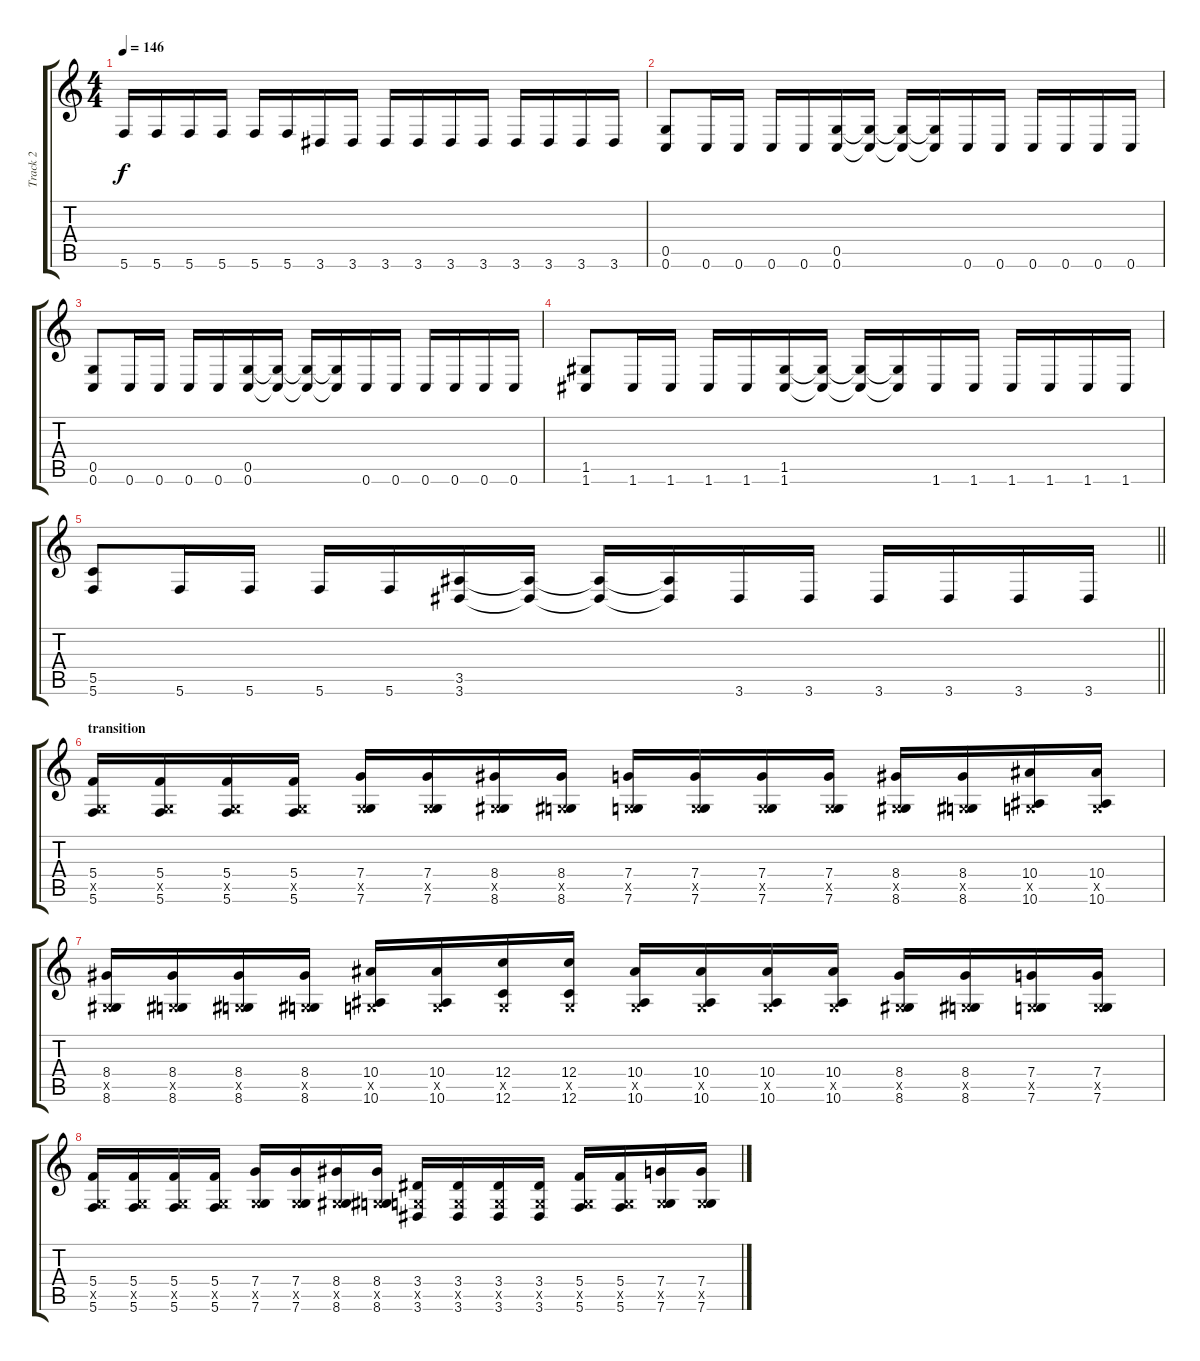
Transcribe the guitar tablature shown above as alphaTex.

\track ("Track 2" "Track 2") {instrument distortionguitar bank 255}
\staff {score tabs}
\tuning (D4 A3 F3 C3 G2 C2) {hide}
\ts (4 4)
\tempo 146
\clef g2
\ks c
5.6.16{dy f} 5.6.16 5.6.16 5.6.16 5.6.16 5.6.16 3.6.16 3.6.16 3.6.16 3.6.16 3.6.16 3.6.16 3.6.16 3.6.16 3.6.16 3.6.16 |
(0.5 0.6).8 0.6.16 0.6.16 0.6.16 0.6.16 (0.5 0.6).16 (0.5{t} 0.6{t}).16 (0.5{t} 0.6{t}).16 (0.5{t} 0.6{t}).16 0.6.16 0.6.16 0.6.16 0.6.16 0.6.16 0.6.16 |
(0.5 0.6).8 0.6.16 0.6.16 0.6.16 0.6.16 (0.5 0.6).16 (0.5{t} 0.6{t}).16 (0.5{t} 0.6{t}).16 (0.5{t} 0.6{t}).16 0.6.16 0.6.16 0.6.16 0.6.16 0.6.16 0.6.16 |
(1.5 1.6).8 1.6.16 1.6.16 1.6.16 1.6.16 (1.5 1.6).16 (1.5{t} 1.6{t}).16 (1.5{t} 1.6{t}).16 (1.5{t} 1.6{t}).16 1.6.16 1.6.16 1.6.16 1.6.16 1.6.16 1.6.16 |
\barLineRight lightlight
(5.5 5.6).8 5.6.16 5.6.16 5.6.16 5.6.16 (3.5 3.6).16 (3.5{t} 3.6{t}).16 (3.5{t} 3.6{t}).16 (3.5{t} 3.6{t}).16 3.6.16 3.6.16 3.6.16 3.6.16 3.6.16 3.6.16 |
\section ("" "transition")
(5.4 0.5{x} 5.6).16 (5.4 0.5{x} 5.6).16 (5.4 0.5{x} 5.6).16 (5.4 0.5{x} 5.6).16 (7.4 0.5{x} 7.6).16 (7.4 0.5{x} 7.6).16 (8.4 0.5{x} 8.6).16 (8.4 0.5{x} 8.6).16 (7.4 0.5{x} 7.6).16 (7.4 0.5{x} 7.6).16 (7.4 0.5{x} 7.6).16 (7.4 0.5{x} 7.6).16 (8.4 0.5{x} 8.6).16 (8.4 0.5{x} 8.6).16 (10.4 0.5{x} 10.6).16 (10.4 0.5{x} 10.6).16 |
(8.4 0.5{x} 8.6).16 (8.4 0.5{x} 8.6).16 (8.4 0.5{x} 8.6).16 (8.4 0.5{x} 8.6).16 (10.4 0.5{x} 10.6).16 (10.4 0.5{x} 10.6).16 (12.4 0.5{x} 12.6).16 (12.4 0.5{x} 12.6).16 (10.4 0.5{x} 10.6).16 (10.4 0.5{x} 10.6).16 (10.4 0.5{x} 10.6).16 (10.4 0.5{x} 10.6).16 (8.4 0.5{x} 8.6).16 (8.4 0.5{x} 8.6).16 (7.4 0.5{x} 7.6).16 (7.4 0.5{x} 7.6).16 |
(5.4 0.5{x} 5.6).16 (5.4 0.5{x} 5.6).16 (5.4 0.5{x} 5.6).16 (5.4 0.5{x} 5.6).16 (7.4 0.5{x} 7.6).16 (7.4 0.5{x} 7.6).16 (8.4 0.5{x} 8.6).16 (8.4 0.5{x} 8.6).16 (3.4 0.5{x} 3.6).16 (3.4 0.5{x} 3.6).16 (3.4 0.5{x} 3.6).16 (3.4 0.5{x} 3.6).16 (5.4 0.5{x} 5.6).16 (5.4 0.5{x} 5.6).16 (7.4 0.5{x} 7.6).16 (7.4 0.5{x} 7.6).16
